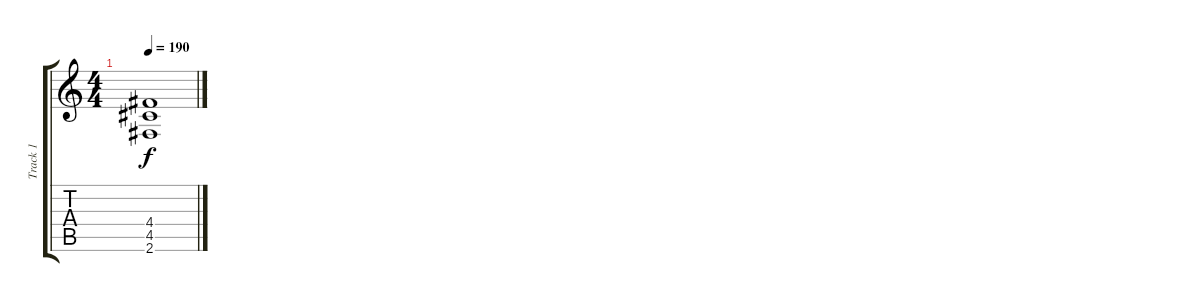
\track ("Track 1" "Track 1") {instrument overdrivenguitar}
\staff {score tabs}
\tuning (E4 B3 G3 D3 A2 E2) {hide}
\ts (4 4)
\tempo 190
\clef g2
\ks c
(4.4{t} 4.5{t} 2.6{t}).1{dy f}
